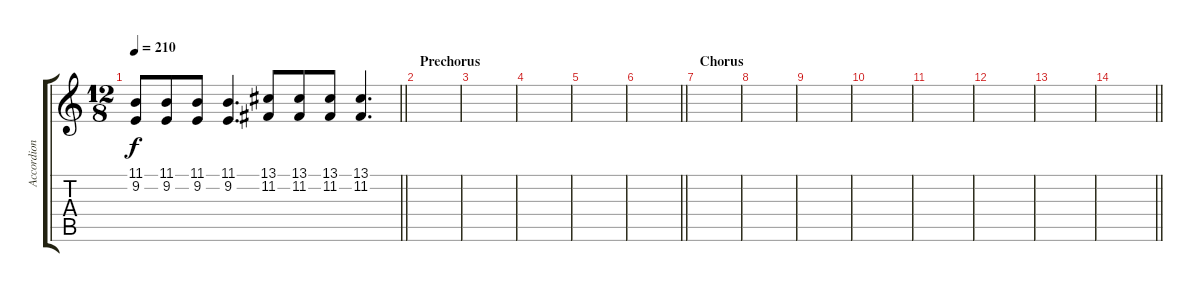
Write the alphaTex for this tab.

\track ("Accordion" "Accordion") {instrument accordion}
\staff {score tabs}
\tuning (C4 G3 Eb3 Bb2 F2 C2) {hide}
\ts (12 8)
\tempo 210
\clef g2
\barLineRight lightlight
\ks c
(11.1 9.2).8{dy f} (11.1 9.2).8 (11.1 9.2).8 (11.1 9.2).4{d} (13.1 11.2).8 (13.1 11.2).8 (13.1 11.2).8 (13.1 11.2).4{d} |
\section ("" "Prechorus")
|
|
|
|
\barLineRight lightlight
|
\section ("" "Chorus")
|
|
|
|
|
|
|
\barLineRight lightlight
